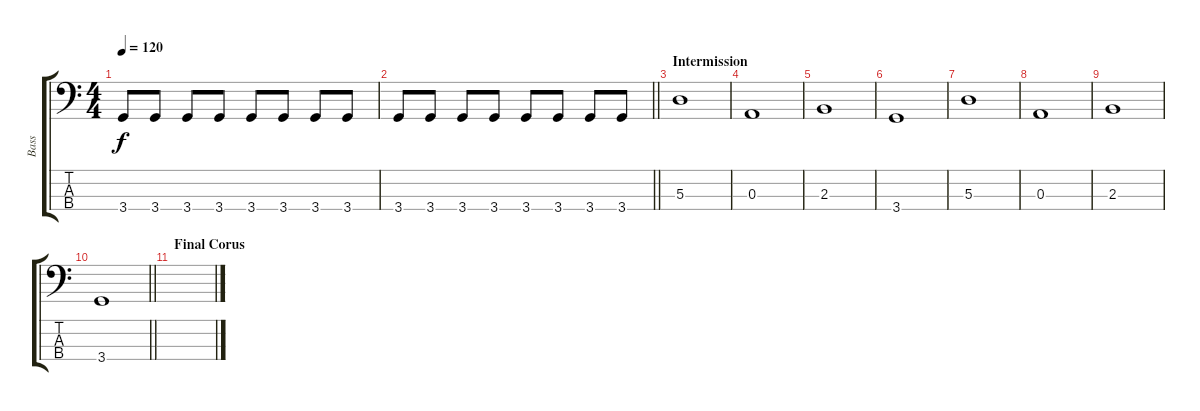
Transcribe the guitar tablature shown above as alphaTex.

\track ("Bass" "Bass") {instrument electricbassfinger}
\staff {score tabs}
\tuning (G2 D2 A1 E1) {hide}
\ts (4 4)
\tempo 120
\clef f4
\ks c
3.4.8{dy f} 3.4.8 3.4.8 3.4.8 3.4.8 3.4.8 3.4.8 3.4.8 |
\barLineRight lightlight
3.4.8 3.4.8 3.4.8 3.4.8 3.4.8 3.4.8 3.4.8 3.4.8 |
\section ("" "Intermission")
5.3.1 |
0.3.1 |
2.3.1 |
3.4.1 |
5.3.1 |
0.3.1 |
2.3.1 |
\barLineRight lightlight
3.4.1 |
\section ("" "Final Corus")
